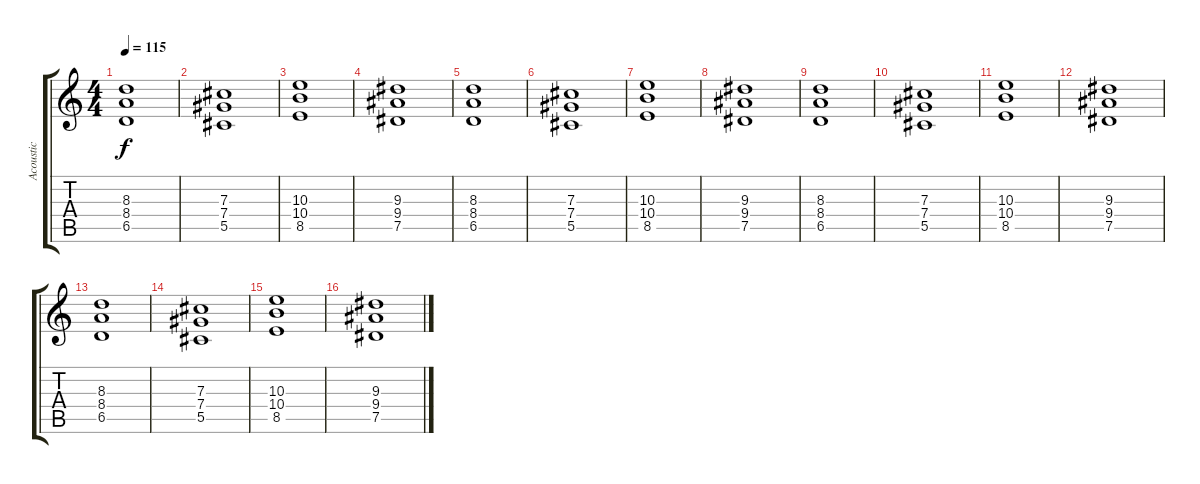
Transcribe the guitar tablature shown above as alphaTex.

\track ("Acoustic" "Acoustic") {instrument acousticguitarsteel}
\staff {score tabs}
\tuning (Eb4 Bb3 Gb3 Db3 Ab2 Eb2) {hide}
\ts (4 4)
\tempo 115
\clef g2
\ks c
(8.3 8.4 6.5).1{dy f} |
(7.3 7.4 5.5).1 |
(10.3 10.4 8.5).1 |
(9.3 9.4 7.5).1 |
(8.3 8.4 6.5).1 |
(7.3 7.4 5.5).1 |
(10.3 10.4 8.5).1 |
(9.3 9.4 7.5).1 |
(8.3 8.4 6.5).1 |
(7.3 7.4 5.5).1 |
(10.3 10.4 8.5).1 |
(9.3 9.4 7.5).1 |
(8.3 8.4 6.5).1 |
(7.3 7.4 5.5).1 |
(10.3 10.4 8.5).1 |
(9.3 9.4 7.5).1
